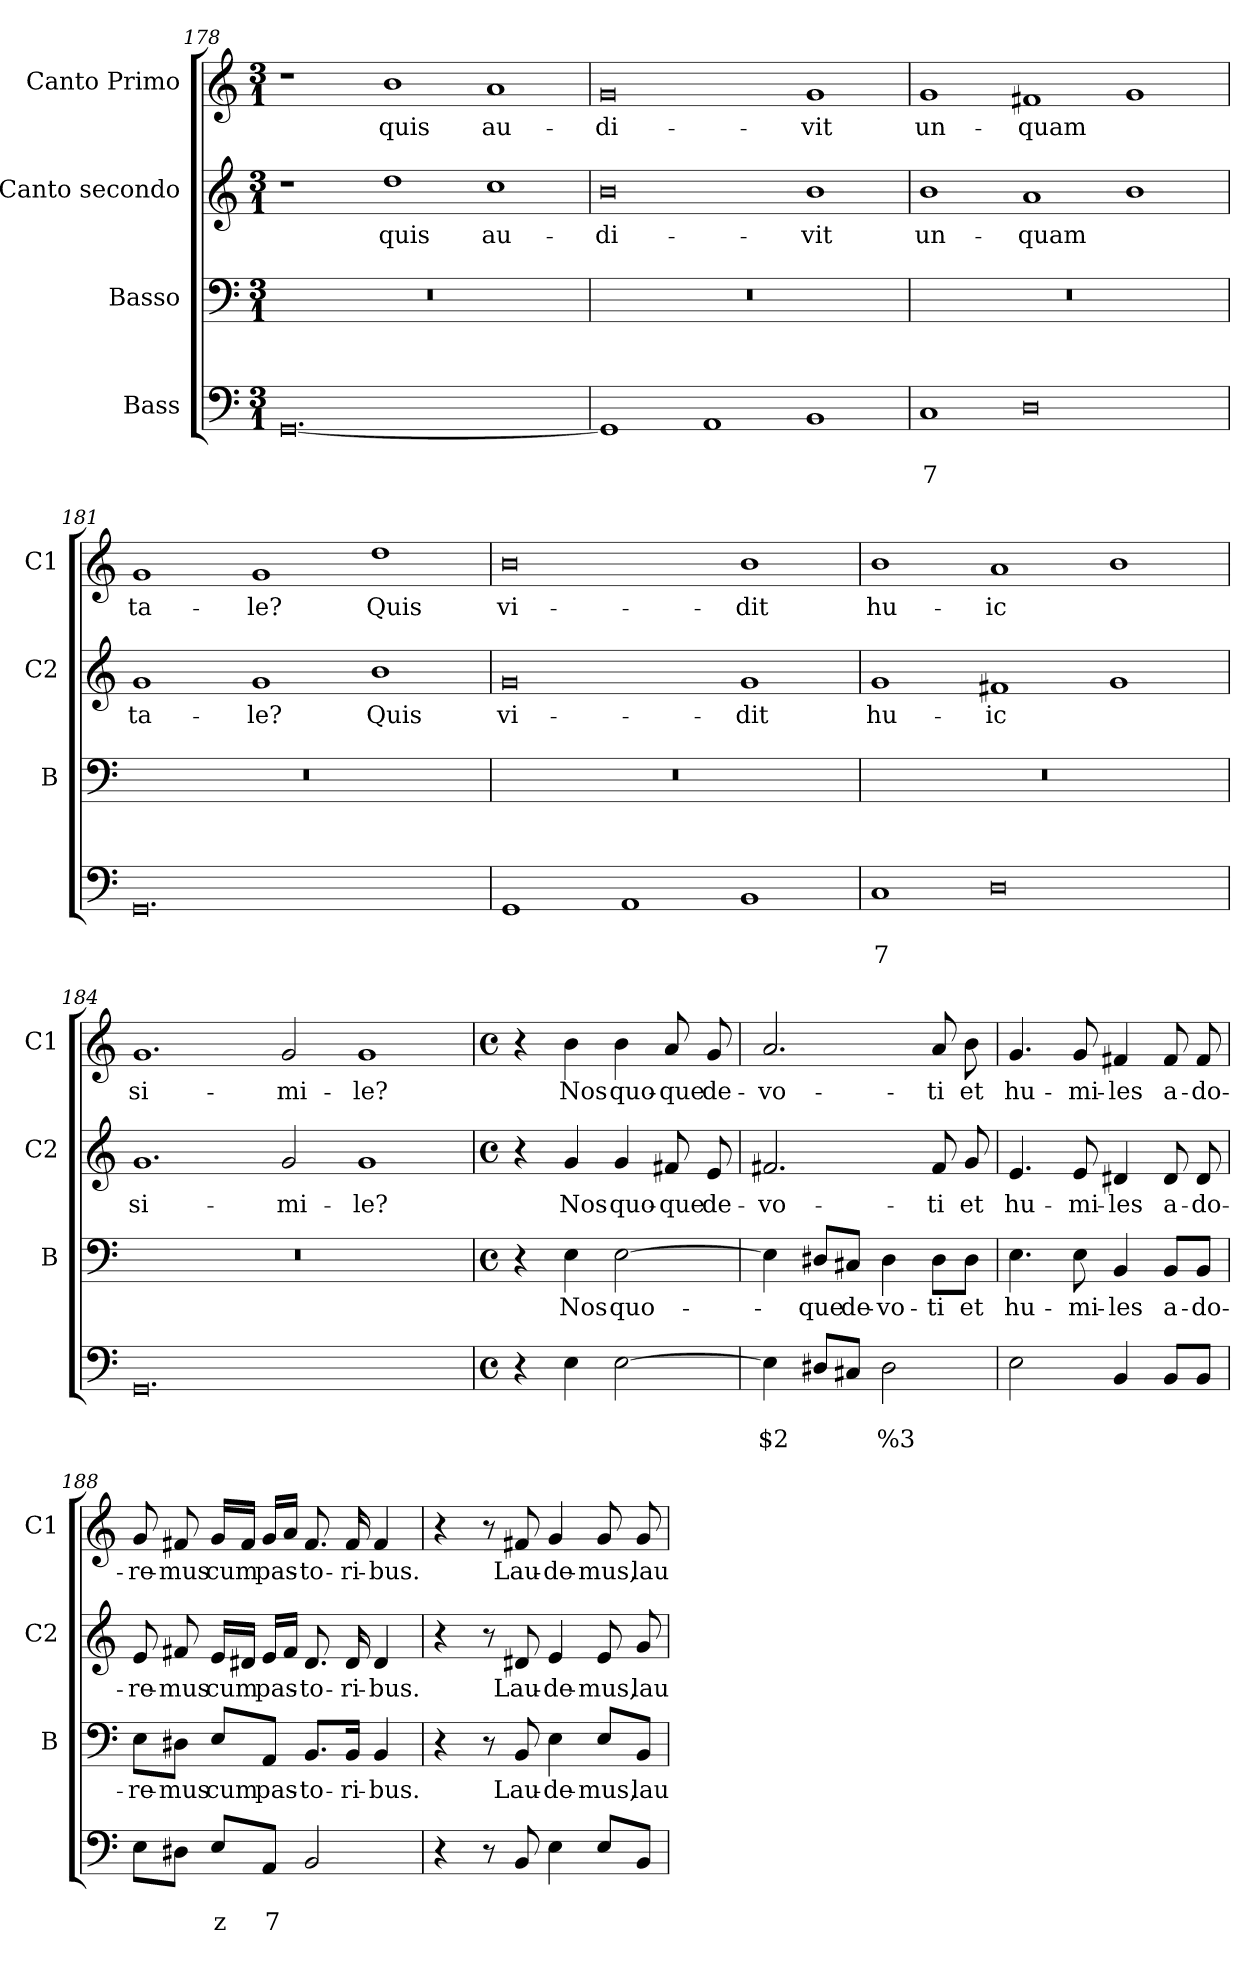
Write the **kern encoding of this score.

**kern	**text	**text	**kern	**text	**kern	**text	**kern	**text
*part4	*part4	*part4	*part3	*part3	*part2	*part2	*part1	*part1
*staff4	*staff4	*staff4	*staff3	*staff3	*staff2	*staff2	*staff1	*staff1
*I"Bass	*	*	*I"Basso	*	*I"Canto  secondo	*	*I"Canto  Primo	*
*	*	*	*I'B	*	*I'C2	*	*I'C1	*
!!LO:LB:g=z
*clefF4	*	*	*clefF4	*	*clefG2	*	*clefG2	*
*k[]	*	*	*k[]	*	*k[]	*	*k[]	*
*C:	*	*	*C:	*	*C:	*	*C:	*
*M3/1	*	*	*M3/1	*	*M3/1	*	*M3/1	*
=178	=178	=178	=178	=178	=178	=178	=178	=178
[0.GG	.	.	0.r	.	1r	.	1r	.
!	!	!	!	!	!	!LO:LY:b	!	!LO:LY:b
.	.	.	.	.	1dd	quis	1b	quis
!	!	!	!	!	!	!LO:LY:b	!	!LO:LY:b
.	.	.	.	.	1cc	au-	1a	au-
=179	=179	=179	=179	=179	=179	=179	=179	=179
!	!	!	!	!	!	!LO:LY:b	!	!LO:LY:b
1GG]	.	.	0.r	.	0b	-di-	0g	-di-
1AA	.	.	.	.	.	.	.	.
!	!	!	!	!	!	!LO:LY:b	!	!LO:LY:b
1BB	.	.	.	.	1b	-vit	1g	-vit
=180	=180	=180	=180	=180	=180	=180	=180	=180
!	!	!LO:LY:b	!	!	!	!LO:LY:b	!	!LO:LY:b
1C	.	7	0.r	.	1b	un-	1g	un-
!	!	!	!	!	!	!LO:LY:b	!	!LO:LY:b
0D	.	.	.	.	1a	-quam	1f#X	-quam
.	.	.	.	.	1b	.	1g	.
=181	=181	=181	=181	=181	=181	=181	=181	=181
!	!	!	!	!	!	!LO:LY:b	!	!LO:LY:b
0.GG	.	.	0.r	.	1g	ta-	1g	ta-
!	!	!	!	!	!	!LO:LY:b	!	!LO:LY:b
.	.	.	.	.	1g	-le?	1g	-le?
!	!	!	!	!	!	!LO:LY:b	!	!LO:LY:b
.	.	.	.	.	1b	Quis	1dd	Quis
=182	=182	=182	=182	=182	=182	=182	=182	=182
!	!	!	!	!	!	!LO:LY:b	!	!LO:LY:b
1GG	.	.	0.r	.	0g	vi-	0b	vi-
1AA	.	.	.	.	.	.	.	.
!	!	!	!	!	!	!LO:LY:b	!	!LO:LY:b
1BB	.	.	.	.	1g	-dit	1b	-dit
=183	=183	=183	=183	=183	=183	=183	=183	=183
!	!	!LO:LY:b	!	!	!	!LO:LY:b	!	!LO:LY:b
1C	.	7	0.r	.	1g	hu-	1b	hu-
!	!	!	!	!	!	!LO:LY:b	!	!LO:LY:b
0D	.	.	.	.	1f#X	-ic	1a	-ic
.	.	.	.	.	1g	.	1b	.
=184	=184	=184	=184	=184	=184	=184	=184	=184
!	!	!	!	!	!	!LO:LY:b	!	!LO:LY:b
0.GG	.	.	0.r	.	1.g	si-	1.g	si-
!	!	!	!	!	!	!LO:LY:b	!	!LO:LY:b
.	.	.	.	.	2g/	-mi-	2g/	-mi-
!	!	!	!	!	!	!LO:LY:b	!	!LO:LY:b
.	.	.	.	.	1g	-le?	1g	-le?
!!LO:PB:g=z
=185	=185	=185	=185	=185	=185	=185	=185	=185
*M4/4	*	*	*M4/4	*	*M4/4	*	*M4/4	*
*met(c)	*	*	*met(c)	*	*met(c)	*	*met(c)	*
4r	.	.	4r	.	4r	.	4r	.
!	!	!	!	!LO:LY:b	!	!LO:LY:b	!	!LO:LY:b
4E\	.	.	4E\	Nos	4g/	Nos	4b\	Nos
!	!	!	!	!LO:LY:b	!	!LO:LY:b	!	!LO:LY:b
[2E\	.	.	[2E\	quo-	4g/	quo-	4b\	quo-
!	!	!	!	!	!	!LO:LY:b	!	!LO:LY:b
.	.	.	.	.	8f#X/	-que	8a/	-que
!	!	!	!	!	!	!LO:LY:b	!	!LO:LY:b
.	.	.	.	.	8e/	de-	8g/	de-
=186	=186	=186	=186	=186	=186	=186	=186	=186
!	!	!LO:LY:b	!	!	!	!LO:LY:b	!	!LO:LY:b
4E\]	.	$2	4E\]	.	2.f#X/	-vo-	2.a/	-vo-
!	!	!	!	!LO:LY:b	!	!	!	!
8D#X/L	.	.	8D#X/L	-que	.	.	.	.
!	!	!	!	!LO:LY:b	!	!	!	!
8C#X/J	.	.	8C#X/J	de-	.	.	.	.
!	!	!LO:LY:b	!	!LO:LY:b	!	!	!	!
2D#\	.	%3	4D#\	-vo-	.	.	.	.
!	!	!	!	!LO:LY:b	!	!LO:LY:b	!	!LO:LY:b
.	.	.	8D#\L	-ti	8f#/	-ti	8a/	-ti
!	!	!	!	!LO:LY:b	!	!LO:LY:b	!	!LO:LY:b
.	.	.	8D#\J	et	8g/	et	8b\	et
=187	=187	=187	=187	=187	=187	=187	=187	=187
!	!	!	!	!LO:LY:b	!	!LO:LY:b	!	!LO:LY:b
2E\	.	.	4.E\	hu-	4.e/	hu-	4.g/	hu-
!	!	!	!	!LO:LY:b	!	!LO:LY:b	!	!LO:LY:b
.	.	.	8E\	-mi-	8e/	-mi-	8g/	-mi-
!	!	!	!	!LO:LY:b	!	!LO:LY:b	!	!LO:LY:b
4BB/	.	.	4BB/	-les	4d#X/	-les	4f#X/	-les
!	!	!	!	!LO:LY:b	!	!LO:LY:b	!	!LO:LY:b
8BB/L	.	.	8BB/L	a-	8d#/	a-	8f#/	a-
!	!	!	!	!LO:LY:b	!	!LO:LY:b	!	!LO:LY:b
8BB/J	.	.	8BB/J	-do-	8d#/	-do-	8f#/	-do-
=188	=188	=188	=188	=188	=188	=188	=188	=188
!	!	!	!	!LO:LY:b	!	!LO:LY:b	!	!LO:LY:b
8E\L	.	.	8E\L	-re-	8e/	-re-	8g/	-re-
!	!	!	!	!LO:LY:b	!	!LO:LY:b	!	!LO:LY:b
8D#X\J	.	.	8D#X\J	-mus	8f#X/	-mus	8f#X/	-mus
!	!	!LO:LY:b	!	!LO:LY:b	!	!LO:LY:b	!	!LO:LY:b
8E/L	.	z	8E/L	cum	16e/LL	cum	16g/LL	cum
.	.	.	.	.	16d#X/JJ	.	16f#/JJ	.
!	!	!LO:LY:b	!	!LO:LY:b	!	!LO:LY:b	!	!LO:LY:b
8AA/J	.	7	8AA/J	pas-	16e/LL	pas-	16g/LL	pas-
.	.	.	.	.	16f#/JJ	.	16a/JJ	.
!	!	!	!	!LO:LY:b	!	!LO:LY:b	!	!LO:LY:b
2BB/	.	.	8.BB/L	-to-	8.d#/	-to-	8.f#/	-to-
!	!	!	!	!LO:LY:b	!	!LO:LY:b	!	!LO:LY:b
.	.	.	16BB/Jk	-ri-	16d#/	-ri-	16f#/	-ri-
!	!	!	!	!LO:LY:b	!	!LO:LY:b	!	!LO:LY:b
.	.	.	4BB/	-bus.	4d#/	-bus.	4f#/	-bus.
=189	=189	=189	=189	=189	=189	=189	=189	=189
4r	.	.	4r	.	4r	.	4r	.
8r	.	.	8r	.	8r	.	8r	.
!	!	!	!	!LO:LY:b	!	!LO:LY:b	!	!LO:LY:b
8BB/	.	.	8BB/	Lau-	8d#X/	Lau-	8f#X/	Lau-
!	!	!	!	!LO:LY:b	!	!LO:LY:b	!	!LO:LY:b
4E\	.	.	4E\	-de-	4e/	-de-	4g/	-de-
!	!	!	!	!LO:LY:b	!	!LO:LY:b	!	!LO:LY:b
8E/L	.	.	8E/L	-mus,	8e/	-mus,	8g/	-mus,
!	!	!	!	!LO:LY:b	!	!LO:LY:b	!	!LO:LY:b
8BB/J	.	.	8BB/J	lau-	8g/	lau-	8g/	lau-
=	=	=	=	=	=	=	=	=
*-	*-	*-	*-	*-	*-	*-	*-	*-
